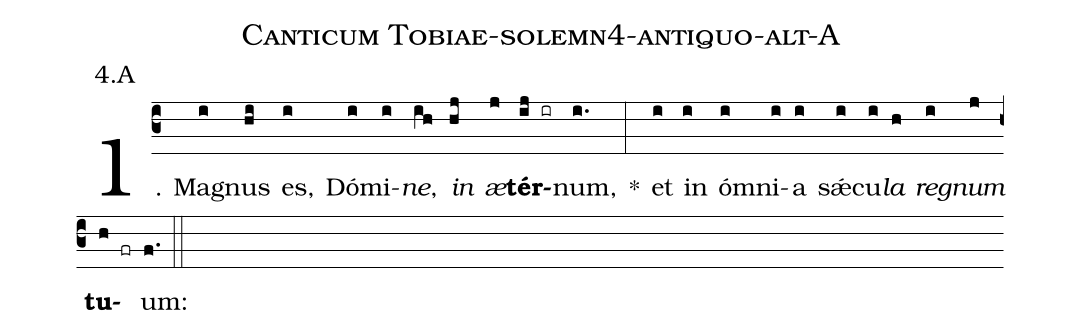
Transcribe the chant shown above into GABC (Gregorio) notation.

name: Canticum Tobiae-solemn4-antiquo-alt-A;
annotation: 4.A;
%%
(c3)1. Ma(i)gnus(hi) es,(i) Dó(i)mi(i)<i>ne</i>,(ih) <i>in</i>(hj) <i>æ</i>(j)<b>tér</b>(ij ir)num,(i.) *(:) et(i) in(i) óm(i)ni(i)a(i) sǽ(i)cu(i)<i>la</i>(h) <i>re</i>(i)<i>gnum</i>(j) <b>tu</b>(h fr)um:(f.) (::)
